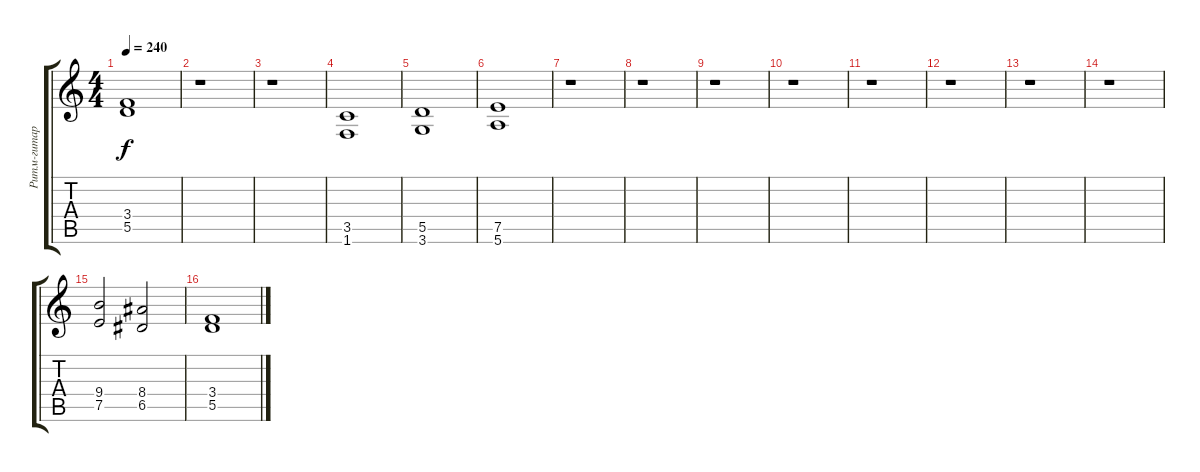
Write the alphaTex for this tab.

\track ("Ритм-гитара(акцент)" "Ритм-гитар") {instrument overdrivenguitar}
\staff {score tabs}
\tuning (E4 B3 G3 D3 A2 E2) {hide}
\ts (4 4)
\tempo 240
\clef g2
\ks c
(3.4{t} 5.5{t}).1{dy f} |
r.1 |
r.1 |
(3.5 1.6).1 |
(5.5 3.6).1 |
(7.5 5.6).1 |
r.1 |
r.1 |
r.1 |
r.1 |
r.1 |
r.1 |
r.1 |
r.1 |
(9.4 7.5).2 (8.4 6.5).2 |
(3.4 5.5).1
